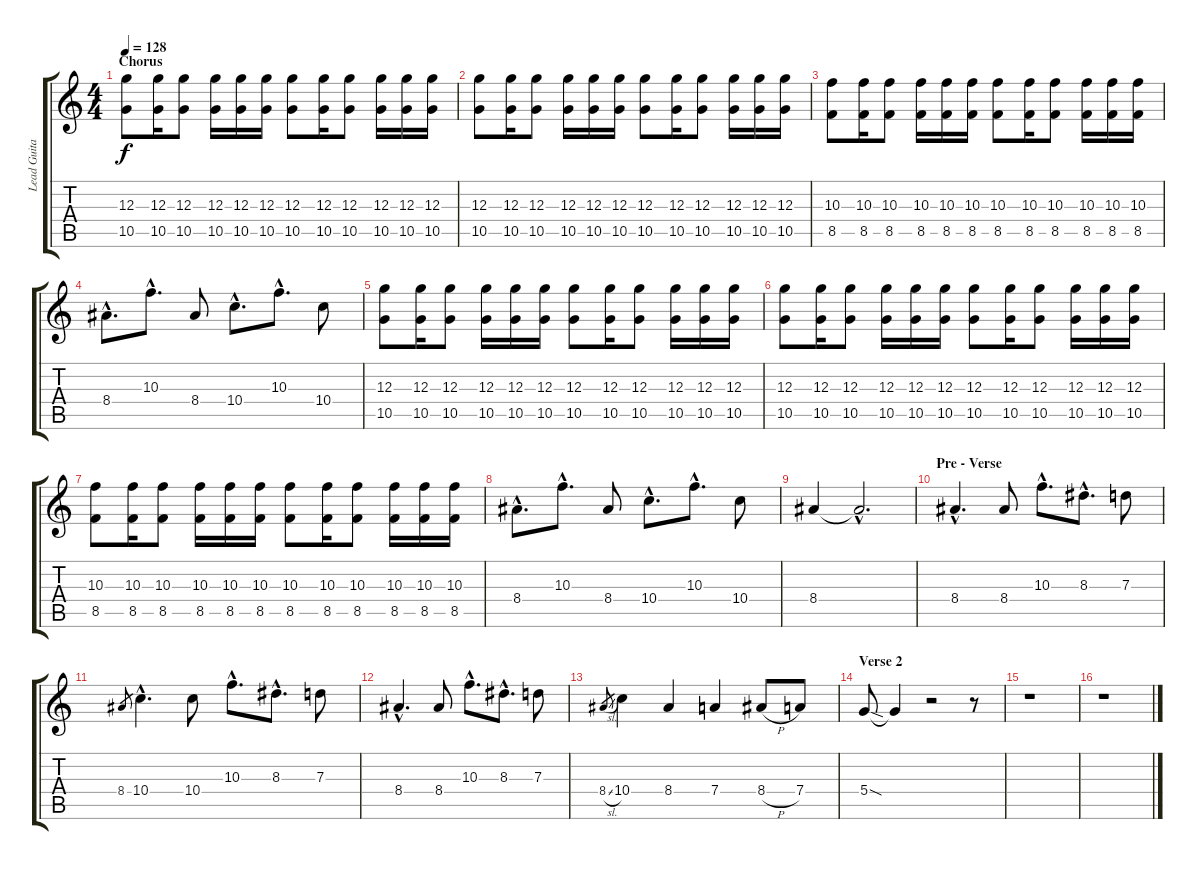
\track ("Lead Guitar" "Lead Guita") {instrument distortionguitar}
\staff {score tabs}
\tuning (E4 B3 G3 D3 A2 E2) {hide}
\ts (4 4)
\section ("" "Chorus")
\tempo 128
\clef g2
\ks c
(12.3 10.5).8{dy f} (12.3 10.5).16 (12.3 10.5).8 (12.3 10.5).16 (12.3 10.5).16 (12.3 10.5).16 (12.3 10.5).8 (12.3 10.5).16 (12.3 10.5).8 (12.3 10.5).16 (12.3 10.5).16 (12.3 10.5).16 |
(12.3 10.5).8 (12.3 10.5).16 (12.3 10.5).8 (12.3 10.5).16 (12.3 10.5).16 (12.3 10.5).16 (12.3 10.5).8 (12.3 10.5).16 (12.3 10.5).8 (12.3 10.5).16 (12.3 10.5).16 (12.3 10.5).16 |
(10.3 8.5).8 (10.3 8.5).16 (10.3 8.5).8 (10.3 8.5).16 (10.3 8.5).16 (10.3 8.5).16 (10.3 8.5).8 (10.3 8.5).16 (10.3 8.5).8 (10.3 8.5).16 (10.3 8.5).16 (10.3 8.5).16 |
8.4{hac}.8{d} 10.3{hac}.8{d} 8.4.8 10.4{hac}.8{d} 10.3{hac}.8{d} 10.4.8 |
(12.3 10.5).8 (12.3 10.5).16 (12.3 10.5).8 (12.3 10.5).16 (12.3 10.5).16 (12.3 10.5).16 (12.3 10.5).8 (12.3 10.5).16 (12.3 10.5).8 (12.3 10.5).16 (12.3 10.5).16 (12.3 10.5).16 |
(12.3 10.5).8 (12.3 10.5).16 (12.3 10.5).8 (12.3 10.5).16 (12.3 10.5).16 (12.3 10.5).16 (12.3 10.5).8 (12.3 10.5).16 (12.3 10.5).8 (12.3 10.5).16 (12.3 10.5).16 (12.3 10.5).16 |
(10.3 8.5).8 (10.3 8.5).16 (10.3 8.5).8 (10.3 8.5).16 (10.3 8.5).16 (10.3 8.5).16 (10.3 8.5).8 (10.3 8.5).16 (10.3 8.5).8 (10.3 8.5).16 (10.3 8.5).16 (10.3 8.5).16 |
8.4{hac}.8{d} 10.3{hac}.8{d} 8.4.8 10.4{hac}.8{d} 10.3{hac}.8{d} 10.4.8 |
8.4.4 8.4{hac t}.2{d} |
\section ("" "Pre - Verse")
8.4{hac}.4{d} 8.4.8 10.3{hac}.8{d} 8.3{hac}.8{d} 7.3.8 |
8.4.8{gr} 10.4{hac}.4{d} 10.4.8 10.3{hac}.8{d} 8.3{hac}.8{d} 7.3.8 |
8.4{hac}.4{d} 8.4.8 10.3{hac}.8{d} 8.3{hac}.8{d} 7.3.8 |
8.4{sl}.8{gr} 10.4.4 8.4.4 7.4.4 8.4{h}.8 7.4.8 |
\section ("" "Verse 2")
5.4{sod}.8 5.4{t}.4 r.2 r.8 |
r.1 |
r.1
